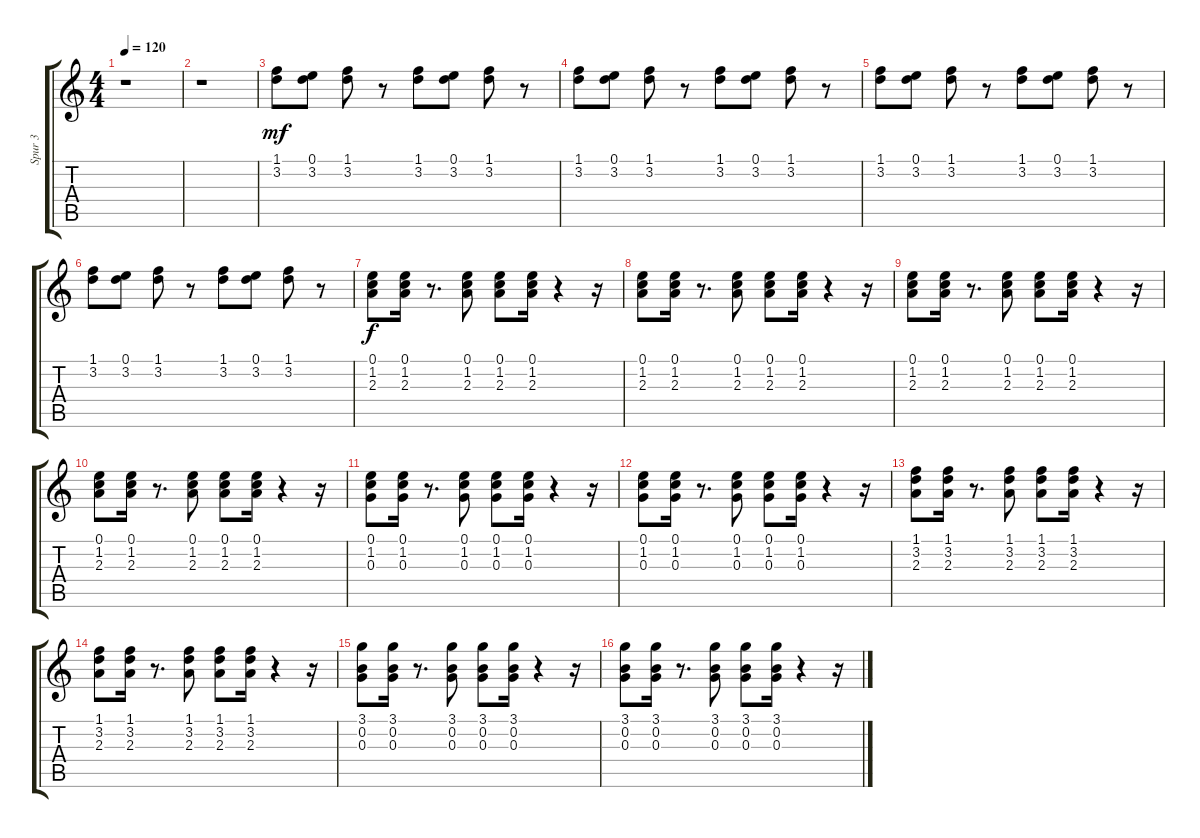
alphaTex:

\track ("Spur 3" "Spur 3") {instrument distortionguitar}
\staff {score tabs}
\tuning (E4 B3 G3 D3 A2 E2) {hide}
\ts (4 4)
\tempo 120
\clef g2
\ks c
r.1{dy mf instrument distortionguitar} |
r.1 |
(1.1 3.2).8 (0.1 3.2).8 (1.1 3.2).8 r.8 (1.1 3.2).8 (0.1 3.2).8 (1.1 3.2).8 r.8 |
(1.1 3.2).8 (0.1 3.2).8 (1.1 3.2).8 r.8 (1.1 3.2).8 (0.1 3.2).8 (1.1 3.2).8 r.8 |
(1.1 3.2).8 (0.1 3.2).8 (1.1 3.2).8 r.8 (1.1 3.2).8 (0.1 3.2).8 (1.1 3.2).8 r.8 |
(1.1 3.2).8 (0.1 3.2).8 (1.1 3.2).8 r.8 (1.1 3.2).8 (0.1 3.2).8 (1.1 3.2).8 r.8 |
(0.1 1.2 2.3).8{dy f} (0.1 1.2 2.3).16 r.8{d} (0.1 1.2 2.3).8 (0.1 1.2 2.3).8 (0.1 1.2 2.3).16 r.4 r.16 |
(0.1 1.2 2.3).8 (0.1 1.2 2.3).16 r.8{d} (0.1 1.2 2.3).8 (0.1 1.2 2.3).8 (0.1 1.2 2.3).16 r.4 r.16 |
(0.1 1.2 2.3).8 (0.1 1.2 2.3).16 r.8{d} (0.1 1.2 2.3).8 (0.1 1.2 2.3).8 (0.1 1.2 2.3).16 r.4 r.16 |
(0.1 1.2 2.3).8 (0.1 1.2 2.3).16 r.8{d} (0.1 1.2 2.3).8 (0.1 1.2 2.3).8 (0.1 1.2 2.3).16 r.4 r.16 |
(0.1 1.2 0.3).8 (0.1 1.2 0.3).16 r.8{d} (0.1 1.2 0.3).8 (0.1 1.2 0.3).8 (0.1 1.2 0.3).16 r.4 r.16 |
(0.1 1.2 0.3).8 (0.1 1.2 0.3).16 r.8{d} (0.1 1.2 0.3).8 (0.1 1.2 0.3).8 (0.1 1.2 0.3).16 r.4 r.16 |
(1.1 3.2 2.3).8 (1.1 3.2 2.3).16 r.8{d} (1.1 3.2 2.3).8 (1.1 3.2 2.3).8 (1.1 3.2 2.3).16 r.4 r.16 |
(1.1 3.2 2.3).8 (1.1 3.2 2.3).16 r.8{d} (1.1 3.2 2.3).8 (1.1 3.2 2.3).8 (1.1 3.2 2.3).16 r.4 r.16 |
(3.1 0.2 0.3).8 (3.1 0.2 0.3).16 r.8{d} (3.1 0.2 0.3).8 (3.1 0.2 0.3).8 (3.1 0.2 0.3).16 r.4 r.16 |
(3.1 0.2 0.3).8 (3.1 0.2 0.3).16 r.8{d} (3.1 0.2 0.3).8 (3.1 0.2 0.3).8 (3.1 0.2 0.3).16 r.4 r.16
